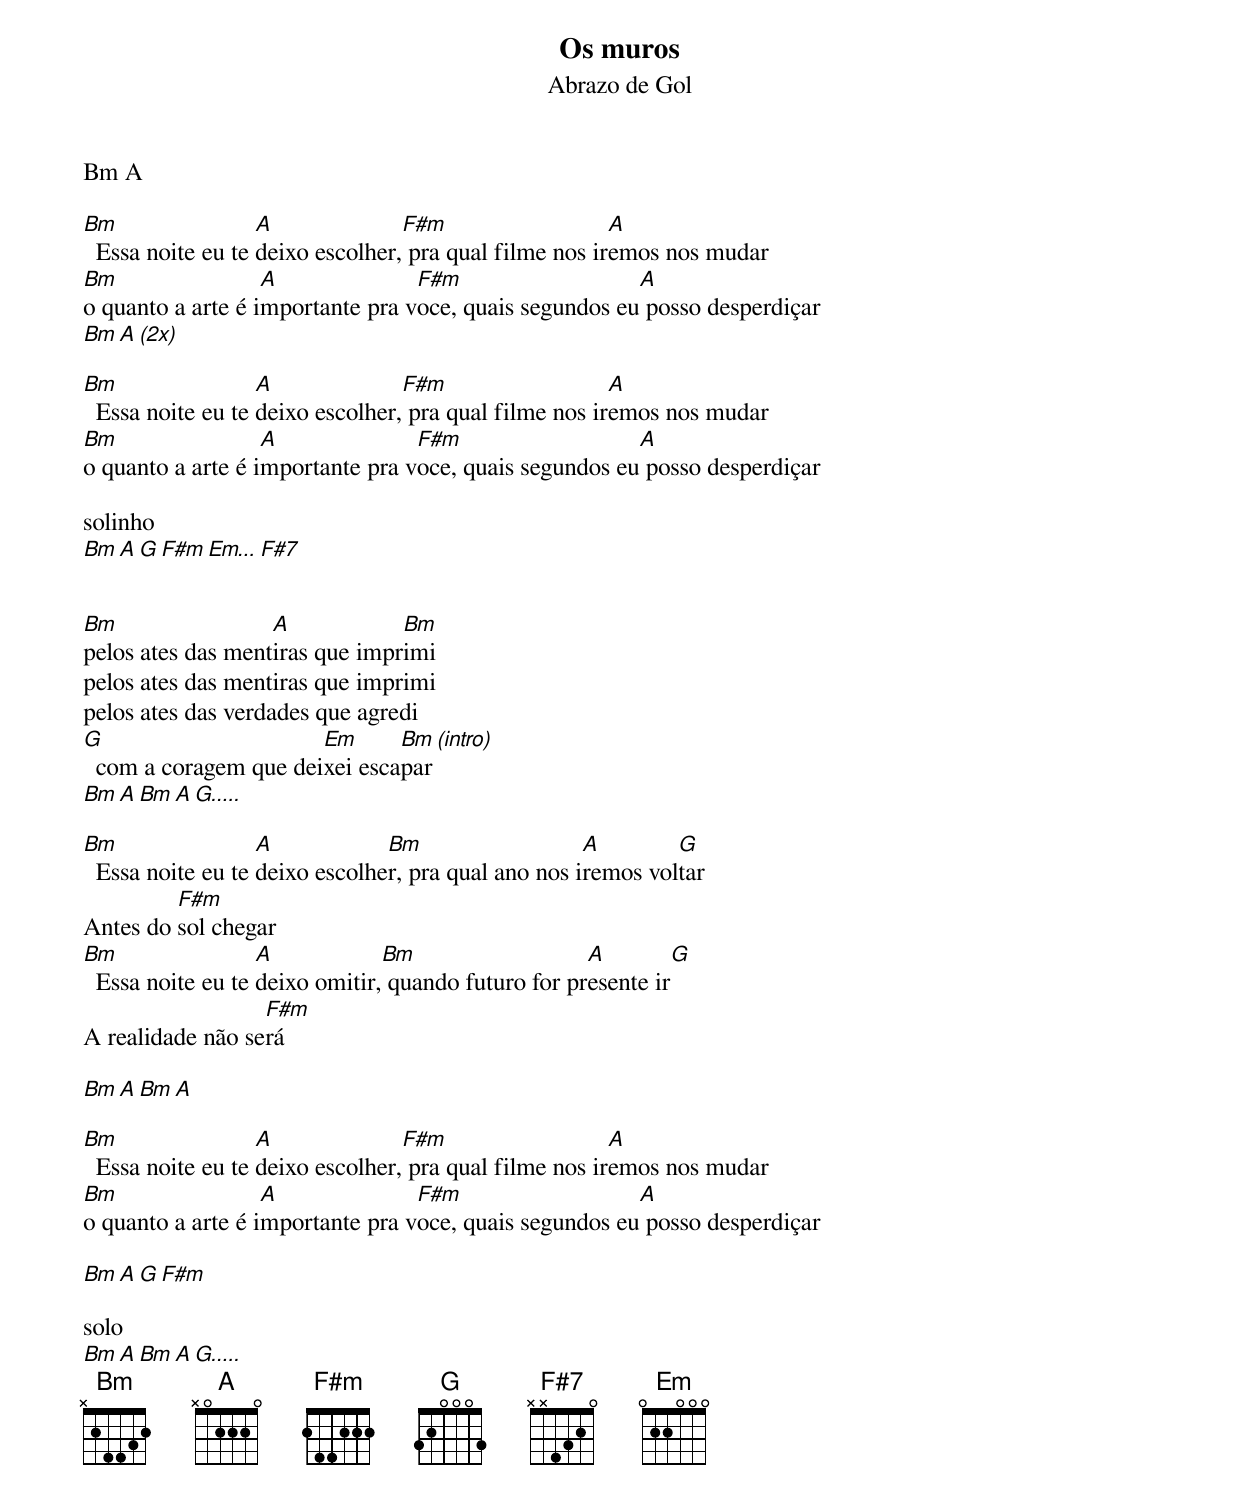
Os muros
Abrazo de Gol

Bm A

Bm                 A              F#m                   A
  Essa noite eu te deixo escolher, pra qual filme nos iremos nos mudar
Bm                 A              F#m                   A
o quanto a arte é importante pra voce, quais segundos eu posso desperdiçar
Bm A (2x)

Bm                 A              F#m                   A
  Essa noite eu te deixo escolher, pra qual filme nos iremos nos mudar
Bm                 A              F#m                   A
o quanto a arte é importante pra voce, quais segundos eu posso desperdiçar

solinho
Bm A  G F#m Em... F#7


Bm                 A            Bm
pelos ates das mentiras que imprimi
pelos ates das mentiras que imprimi
pelos ates das verdades que agredi
G                      Em      Bm (intro)
  com a coragem que deixei escapar
Bm A Bm A G.....

Bm                 A            Bm                   A        G
  Essa noite eu te deixo escolher, pra qual ano nos iremos voltar
         F#m
Antes do sol chegar
Bm                 A            Bm                   A        G
  Essa noite eu te deixo omitir, quando futuro for presente ir
                  F#m
A realidade não será

Bm A Bm A

Bm                 A              F#m                   A
  Essa noite eu te deixo escolher, pra qual filme nos iremos nos mudar
Bm                 A              F#m                   A
o quanto a arte é importante pra voce, quais segundos eu posso desperdiçar

Bm A  G F#m

solo
Bm A Bm A G.....
